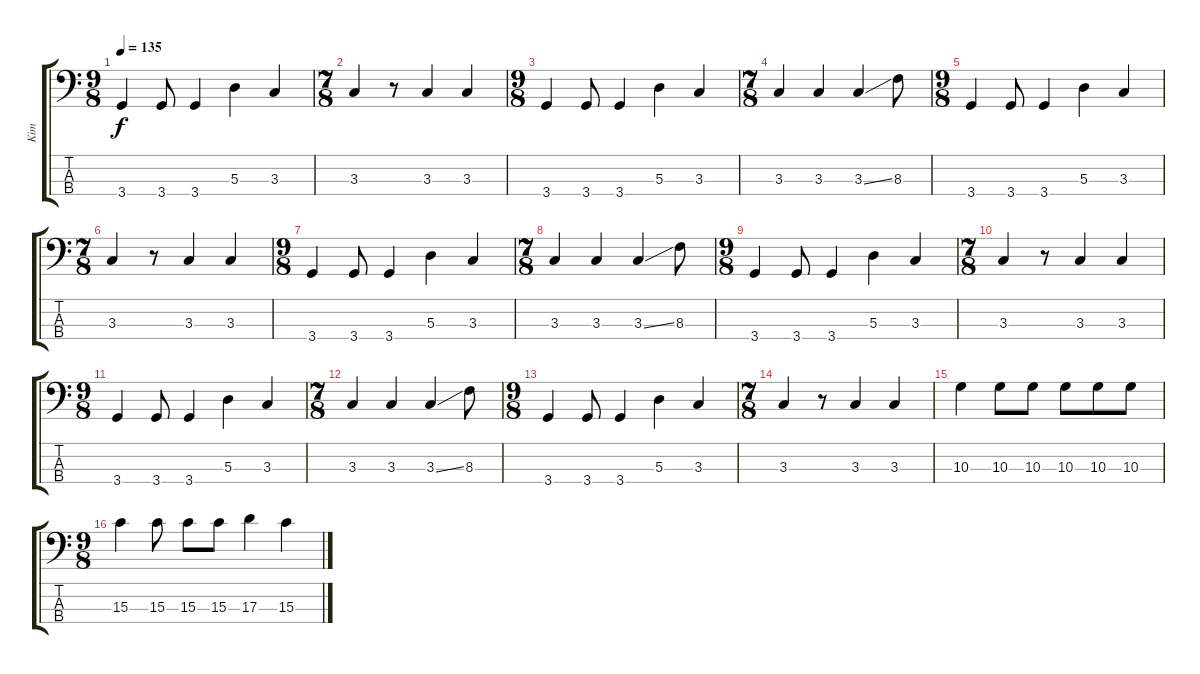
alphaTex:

\track ("Kim" "Kim") {instrument electricbasspick}
\staff {score tabs}
\tuning (G2 D2 A1 E1) {hide}
\ts (9 8)
\tempo 135
\clef f4
\ks c
3.4.4{dy f} 3.4.8 3.4.4 5.3.4 3.3.4 |
\ts (7 8)
3.3.4 r.8 3.3.4 3.3.4 |
\ts (9 8)
3.4.4 3.4.8 3.4.4 5.3.4 3.3.4 |
\ts (7 8)
3.3.4 3.3.4 3.3{ss}.4 8.3.8 |
\ts (9 8)
3.4.4 3.4.8 3.4.4 5.3.4 3.3.4 |
\ts (7 8)
3.3.4 r.8 3.3.4 3.3.4 |
\ts (9 8)
3.4.4 3.4.8 3.4.4 5.3.4 3.3.4 |
\ts (7 8)
3.3.4 3.3.4 3.3{ss}.4 8.3.8 |
\ts (9 8)
3.4.4 3.4.8 3.4.4 5.3.4 3.3.4 |
\ts (7 8)
3.3.4 r.8 3.3.4 3.3.4 |
\ts (9 8)
3.4.4 3.4.8 3.4.4 5.3.4 3.3.4 |
\ts (7 8)
3.3.4 3.3.4 3.3{ss}.4 8.3.8 |
\ts (9 8)
3.4.4 3.4.8 3.4.4 5.3.4 3.3.4 |
\ts (7 8)
3.3.4 r.8 3.3.4 3.3.4 |
10.3.4 10.3.8 10.3.8 10.3.8 10.3.8 10.3.8 |
\ts (9 8)
15.3.4 15.3.8 15.3.8 15.3.8 17.3.4 15.3.4
